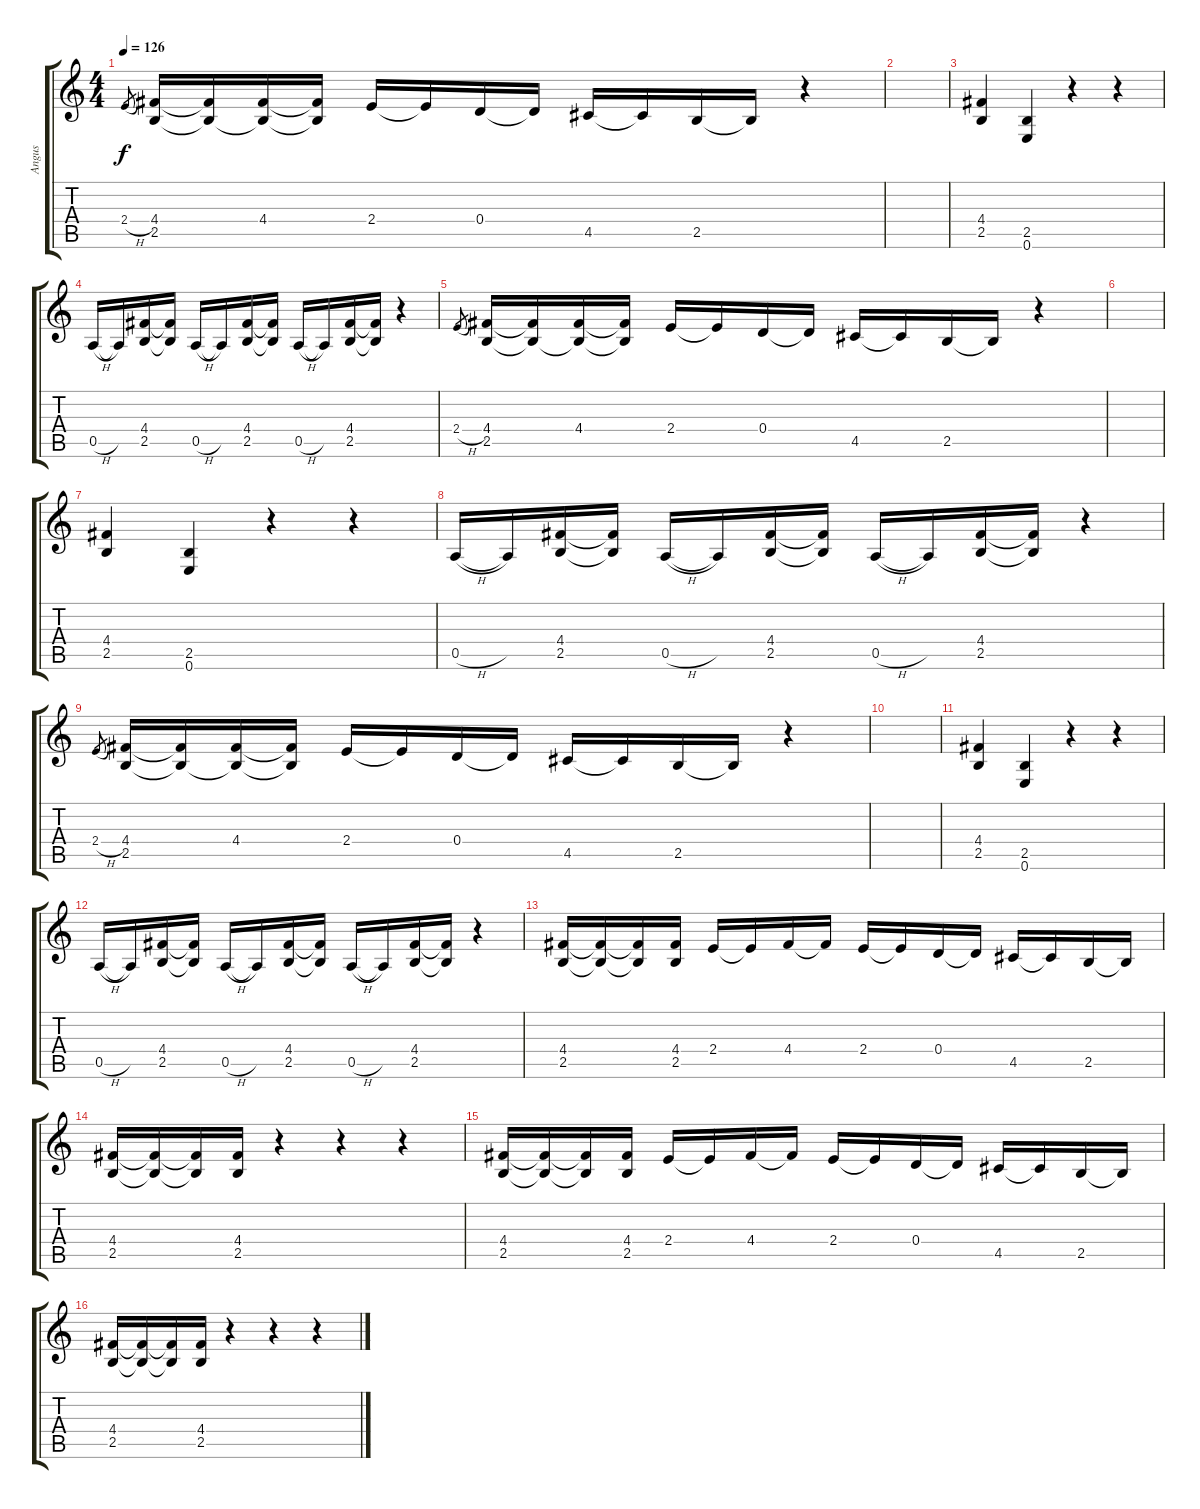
\track ("Angus" "Angus") {instrument distortionguitar}
\staff {score tabs}
\tuning (E4 B3 G3 D3 A2 E2) {hide}
\ts (4 4)
\tempo 126
\clef g2
\ks c
2.4{h}.8{gr dy f} (4.4 2.5).16 (4.4{t} 2.5{t}).16 (4.4 2.5{t}).16 (4.4{t} 2.5{t}).16 2.4.16 2.4{t}.16 0.4.16 0.4{t}.16 4.5.16 4.5{t}.16 2.5.16 2.5{t}.16 r.4 |
|
(4.4 2.5).4 (2.5 0.6).4 r.4 r.4 |
0.5{h}.16 0.5{t}.16 (4.4 2.5).16 (4.4{t} 2.5{t}).16 0.5{h}.16 0.5{t}.16 (4.4 2.5).16 (4.4{t} 2.5{t}).16 0.5{h}.16 0.5{t}.16 (4.4 2.5).16 (4.4{t} 2.5{t}).16 r.4 |
2.4{h}.8{gr} (4.4 2.5).16 (4.4{t} 2.5{t}).16 (4.4 2.5{t}).16 (4.4{t} 2.5{t}).16 2.4.16 2.4{t}.16 0.4.16 0.4{t}.16 4.5.16 4.5{t}.16 2.5.16 2.5{t}.16 r.4 |
|
(4.4 2.5).4 (2.5 0.6).4 r.4 r.4 |
0.5{h}.16 0.5{t}.16 (4.4 2.5).16 (4.4{t} 2.5{t}).16 0.5{h}.16 0.5{t}.16 (4.4 2.5).16 (4.4{t} 2.5{t}).16 0.5{h}.16 0.5{t}.16 (4.4 2.5).16 (4.4{t} 2.5{t}).16 r.4 |
2.4{h}.8{gr} (4.4 2.5).16 (4.4{t} 2.5{t}).16 (4.4 2.5{t}).16 (4.4{t} 2.5{t}).16 2.4.16 2.4{t}.16 0.4.16 0.4{t}.16 4.5.16 4.5{t}.16 2.5.16 2.5{t}.16 r.4 |
|
(4.4 2.5).4 (2.5 0.6).4 r.4 r.4 |
0.5{h}.16 0.5{t}.16 (4.4 2.5).16 (4.4{t} 2.5{t}).16 0.5{h}.16 0.5{t}.16 (4.4 2.5).16 (4.4{t} 2.5{t}).16 0.5{h}.16 0.5{t}.16 (4.4 2.5).16 (4.4{t} 2.5{t}).16 r.4 |
(4.4 2.5).16 (4.4{t} 2.5{t}).16 (4.4{t} 2.5{t}).16 (4.4 2.5).16 2.4.16 2.4{t}.16 4.4.16 4.4{t}.16 2.4.16 2.4{t}.16 0.4.16 0.4{t}.16 4.5.16 4.5{t}.16 2.5.16 2.5{t}.16 |
(4.4 2.5).16 (4.4{t} 2.5{t}).16 (4.4{t} 2.5{t}).16 (4.4 2.5).16 r.4 r.4 r.4 |
(4.4 2.5).16 (4.4{t} 2.5{t}).16 (4.4{t} 2.5{t}).16 (4.4 2.5).16 2.4.16 2.4{t}.16 4.4.16 4.4{t}.16 2.4.16 2.4{t}.16 0.4.16 0.4{t}.16 4.5.16 4.5{t}.16 2.5.16 2.5{t}.16 |
(4.4 2.5).16 (4.4{t} 2.5{t}).16 (4.4{t} 2.5{t}).16 (4.4 2.5).16 r.4 r.4 r.4
